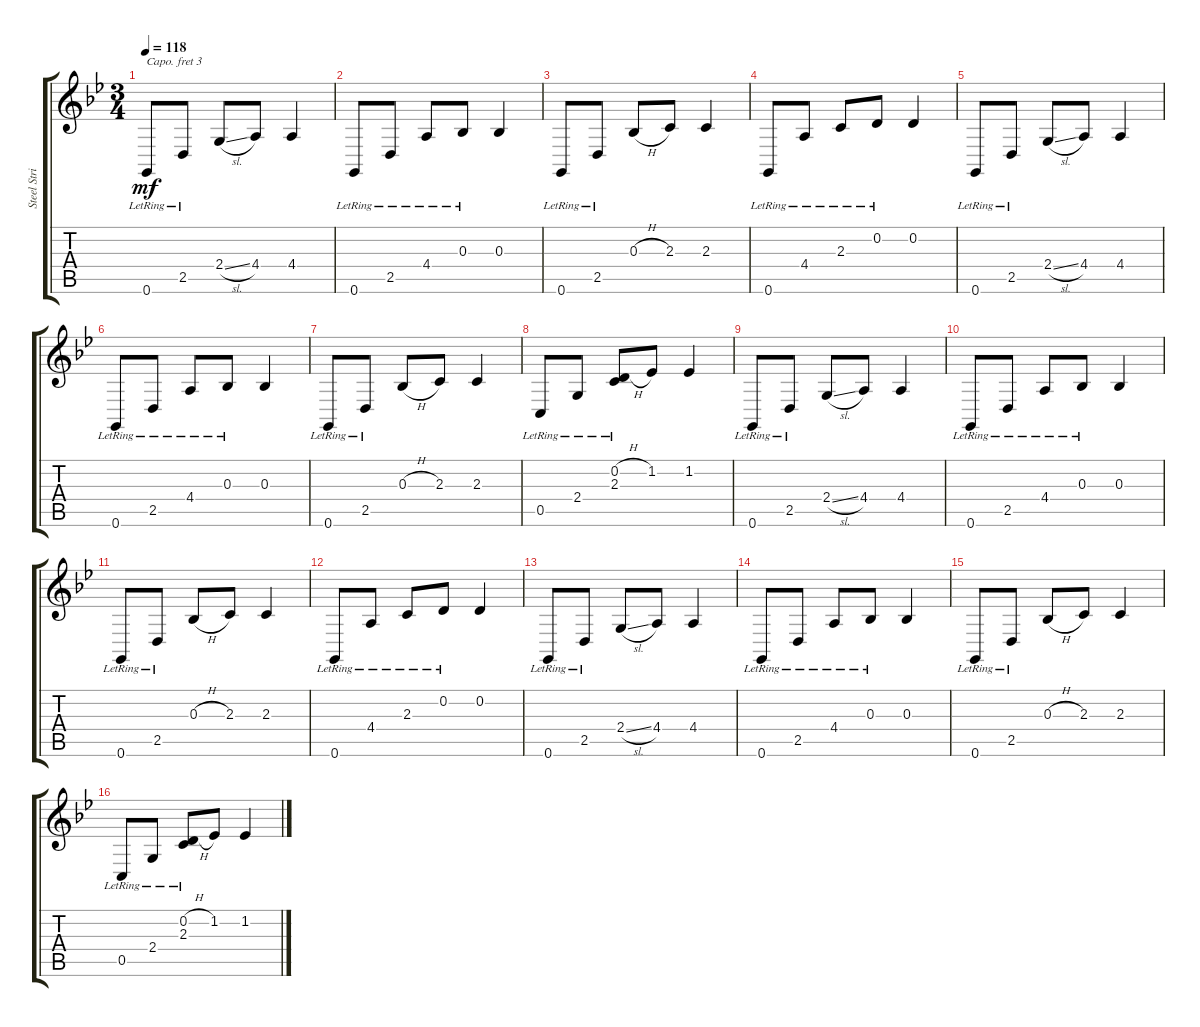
\track ("Steel String Guitar" "Steel Stri") {instrument voiceoohs}
\staff {score tabs}
\capo 3
\tuning (E4 B3 G3 D3 A2 E2) {hide}
\ts (3 4)
\tempo 118
\clef g2
\ks gminor
0.6{lr}.8{dy mf} 2.5{lr}.8 2.4{sl}.8 4.4.8 4.4.4 |
0.6{lr}.8 2.5{lr}.8 4.4{lr}.8 0.3{lr}.8 0.3.4 |
0.6{lr}.8 2.5{lr}.8 0.3{h}.8 2.3.8 2.3.4 |
0.6{lr}.8 4.4{lr}.8 2.3{lr}.8 0.2{lr}.8 0.2.4 |
0.6{lr}.8 2.5{lr}.8 2.4{sl}.8 4.4.8 4.4.4 |
0.6{lr}.8 2.5{lr}.8 4.4{lr}.8 0.3{lr}.8 0.3.4 |
0.6{lr}.8 2.5{lr}.8 0.3{h}.8 2.3.8 2.3.4 |
0.5{lr}.8 2.4{lr}.8 (0.2{h} 2.3{lr}).8 1.2.8 1.2.4 |
0.6{lr}.8 2.5{lr}.8 2.4{sl}.8 4.4.8 4.4.4 |
0.6{lr}.8 2.5{lr}.8 4.4{lr}.8 0.3{lr}.8 0.3.4 |
0.6{lr}.8 2.5{lr}.8 0.3{h}.8 2.3.8 2.3.4 |
0.6{lr}.8 4.4{lr}.8 2.3{lr}.8 0.2{lr}.8 0.2.4 |
0.6{lr}.8 2.5{lr}.8 2.4{sl}.8 4.4.8 4.4.4 |
0.6{lr}.8 2.5{lr}.8 4.4{lr}.8 0.3{lr}.8 0.3.4 |
0.6{lr}.8 2.5{lr}.8 0.3{h}.8 2.3.8 2.3.4 |
0.5{lr}.8 2.4{lr}.8 (0.2{h} 2.3{lr}).8 1.2.8 1.2.4
